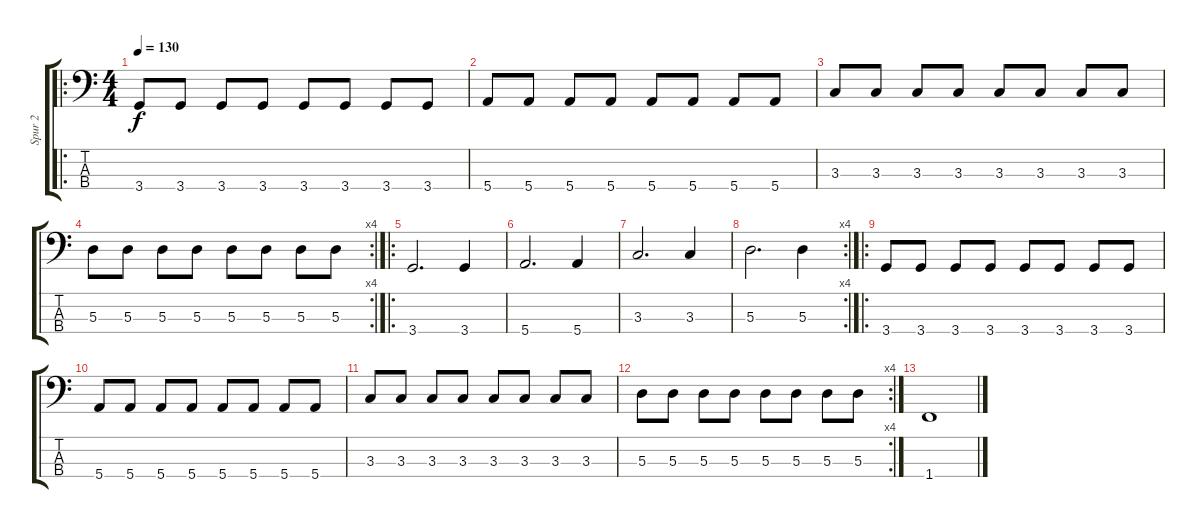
\track ("Spur 2" "Spur 2") {instrument electricbasspick}
\staff {score tabs}
\tuning (G2 D2 A1 E1) {hide}
\ro
\ts (4 4)
\tempo 130
\clef f4
\ks c
3.4.8{dy f} 3.4.8 3.4.8 3.4.8 3.4.8 3.4.8 3.4.8 3.4.8 |
5.4.8 5.4.8 5.4.8 5.4.8 5.4.8 5.4.8 5.4.8 5.4.8 |
3.3.8 3.3.8 3.3.8 3.3.8 3.3.8 3.3.8 3.3.8 3.3.8 |
\rc 4
5.3.8 5.3.8 5.3.8 5.3.8 5.3.8 5.3.8 5.3.8 5.3.8 |
\ro
3.4.2{d} 3.4.4 |
5.4.2{d} 5.4.4 |
3.3.2{d} 3.3.4 |
\rc 4
5.3.2{d} 5.3.4 |
\ro
3.4.8 3.4.8 3.4.8 3.4.8 3.4.8 3.4.8 3.4.8 3.4.8 |
5.4.8 5.4.8 5.4.8 5.4.8 5.4.8 5.4.8 5.4.8 5.4.8 |
3.3.8 3.3.8 3.3.8 3.3.8 3.3.8 3.3.8 3.3.8 3.3.8 |
\rc 4
5.3.8 5.3.8 5.3.8 5.3.8 5.3.8 5.3.8 5.3.8 5.3.8 |
1.4.1
